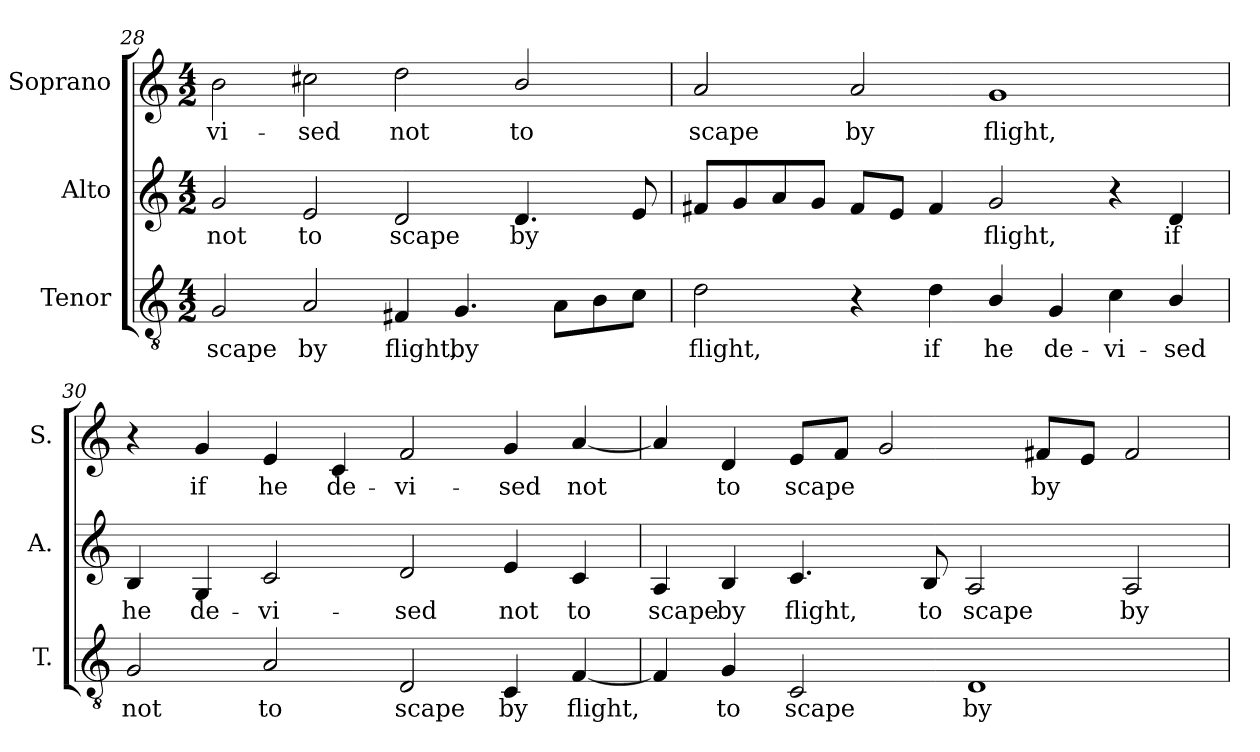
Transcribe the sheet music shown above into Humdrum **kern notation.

**kern	**text	**kern	**text	**kern	**text
*part3	*part3	*part2	*part2	*part1	*part1
*staff3	*staff3	*staff2	*staff2	*staff1	*staff1
*I"Tenor	*	*I"Alto	*	*I"Soprano	*
*I'T.	*	*I'A.	*	*I'S.	*
*clefGv2	*	*clefG2	*	*clefG2	*
*ITrd7c12	*	*	*	*	*
*k[]	*	*k[]	*	*k[]	*
*C:	*	*C:	*	*C:	*
*M4/2	*	*M4/2	*	*M4/2	*
=28	=28	=28	=28	=28	=28
!	!LO:LY:b:color=#000000	!	!	!	!
!	!	!	!LO:LY:b:color=#000000	!	!
!	!	!	!	!	!LO:LY:b:color=#000000
2GGi/	scape	2gi/	not	2bi\	-vi-
!	!LO:LY:b:color=#000000	!	!	!	!
!	!	!	!LO:LY:b:color=#000000	!	!
!	!	!	!	!	!LO:LY:b:color=#000000
2AAi/	by	2ei/	to	2cc#Xi\	-sed
!	!LO:LY:b:color=#000000	!	!	!	!
!	!	!	!LO:LY:b:color=#000000	!	!
!	!	!	!	!	!LO:LY:b:color=#000000
4FF#Xi/	flight,	2di/	scape	2ddi\	not
!	!LO:LY:b:color=#000000	!	!	!	!
4.GGi/	by	.	.	.	.
!	!	!	!LO:LY:b:color=#000000	!	!
!	!	!	!	!	!LO:LY:b:color=#000000
.	.	4.di/	by	2bi/	to
8AAi\L	.	.	.	.	.
8BBi\	.	.	.	.	.
8Ci\J	.	8ei/	.	.	.
=29	=29	=29	=29	=29	=29
!	!LO:LY:b:color=#000000	!	!	!	!
!	!	!	!	!	!LO:LY:b:color=#000000
2Di\	flight,	8f#Xi/L	.	2ai/	scape
.	.	8gi/	.	.	.
.	.	8ai/	.	.	.
.	.	8gi/J	.	.	.
!	!	!	!	!	!LO:LY:b:color=#000000
4r	.	8f#i/L	.	2ai/	by
.	.	8ei/J	.	.	.
!	!LO:LY:b:color=#000000	!	!	!	!
4Di\	if	4f#i/	.	.	.
!	!LO:LY:b:color=#000000	!	!	!	!
!	!	!	!LO:LY:b:color=#000000	!	!
!	!	!	!	!	!LO:LY:b:color=#000000
4BBi/	he	2gi/	flight,	1gi	flight,
!	!LO:LY:b:color=#000000	!	!	!	!
4GGi/	de-	.	.	.	.
!	!LO:LY:b:color=#000000	!	!	!	!
4Ci\	-vi-	4r	.	.	.
!	!LO:LY:b:color=#000000	!	!	!	!
!	!	!	!LO:LY:b:color=#000000	!	!
4BBi/	-sed	4di/	if	.	.
!!LO:LB:g=z
=30	=30	=30	=30	=30	=30
!	!LO:LY:b:color=#000000	!	!	!	!
!	!	!	!LO:LY:b:color=#000000	!	!
2GGi/	not	4Bi/	he	4r	.
!	!	!	!LO:LY:b:color=#000000	!	!
!	!	!	!	!	!LO:LY:b:color=#000000
.	.	4Gi/	de-	4gi/	if
!	!LO:LY:b:color=#000000	!	!	!	!
!	!	!	!LO:LY:b:color=#000000	!	!
!	!	!	!	!	!LO:LY:b:color=#000000
2AAi/	to	2ci/	-vi-	4ei/	he
!	!	!	!	!	!LO:LY:b:color=#000000
.	.	.	.	4ci/	de-
!	!LO:LY:b:color=#000000	!	!	!	!
!	!	!	!LO:LY:b:color=#000000	!	!
!	!	!	!	!	!LO:LY:b:color=#000000
2DDi/	scape	2di/	-sed	2fi/	-vi-
!	!LO:LY:b:color=#000000	!	!	!	!
!	!	!	!LO:LY:b:color=#000000	!	!
!	!	!	!	!	!LO:LY:b:color=#000000
4CCi/	by	4ei/	not	4gi/	-sed
!	!LO:LY:b:color=#000000	!	!	!	!
!	!	!	!LO:LY:b:color=#000000	!	!
!	!	!	!	!	!LO:LY:b:color=#000000
[4FFi/	flight,	4ci/	to	[4ai/	not
=31	=31	=31	=31	=31	=31
!	!	!	!LO:LY:b:color=#000000	!	!
4FFi/]	.	4Ai/	scape	4ai/]	.
!	!LO:LY:b:color=#000000	!	!	!	!
!	!	!	!LO:LY:b:color=#000000	!	!
!	!	!	!	!	!LO:LY:b:color=#000000
4GGi/	to	4Bi/	by	4di/	to
!	!LO:LY:b:color=#000000	!	!	!	!
!	!	!	!LO:LY:b:color=#000000	!	!
!	!	!	!	!	!LO:LY:b:color=#000000
2CCi/	scape	4.ci/	flight,	8ei/L	scape
.	.	.	.	8fi/J	.
.	.	.	.	2gi/	.
!	!	!	!LO:LY:b:color=#000000	!	!
.	.	8Bi/	to	.	.
!	!LO:LY:b:color=#000000	!	!	!	!
!	!	!	!LO:LY:b:color=#000000	!	!
1DDi	by	2Ai/	scape	.	.
!	!	!	!	!	!LO:LY:b:color=#000000
.	.	.	.	8f#Xi/L	by
.	.	.	.	8ei/J	.
!	!	!	!LO:LY:b:color=#000000	!	!
.	.	2Ai/	by	2f#i/	.
=	=	=	=	=	=
*-	*-	*-	*-	*-	*-
